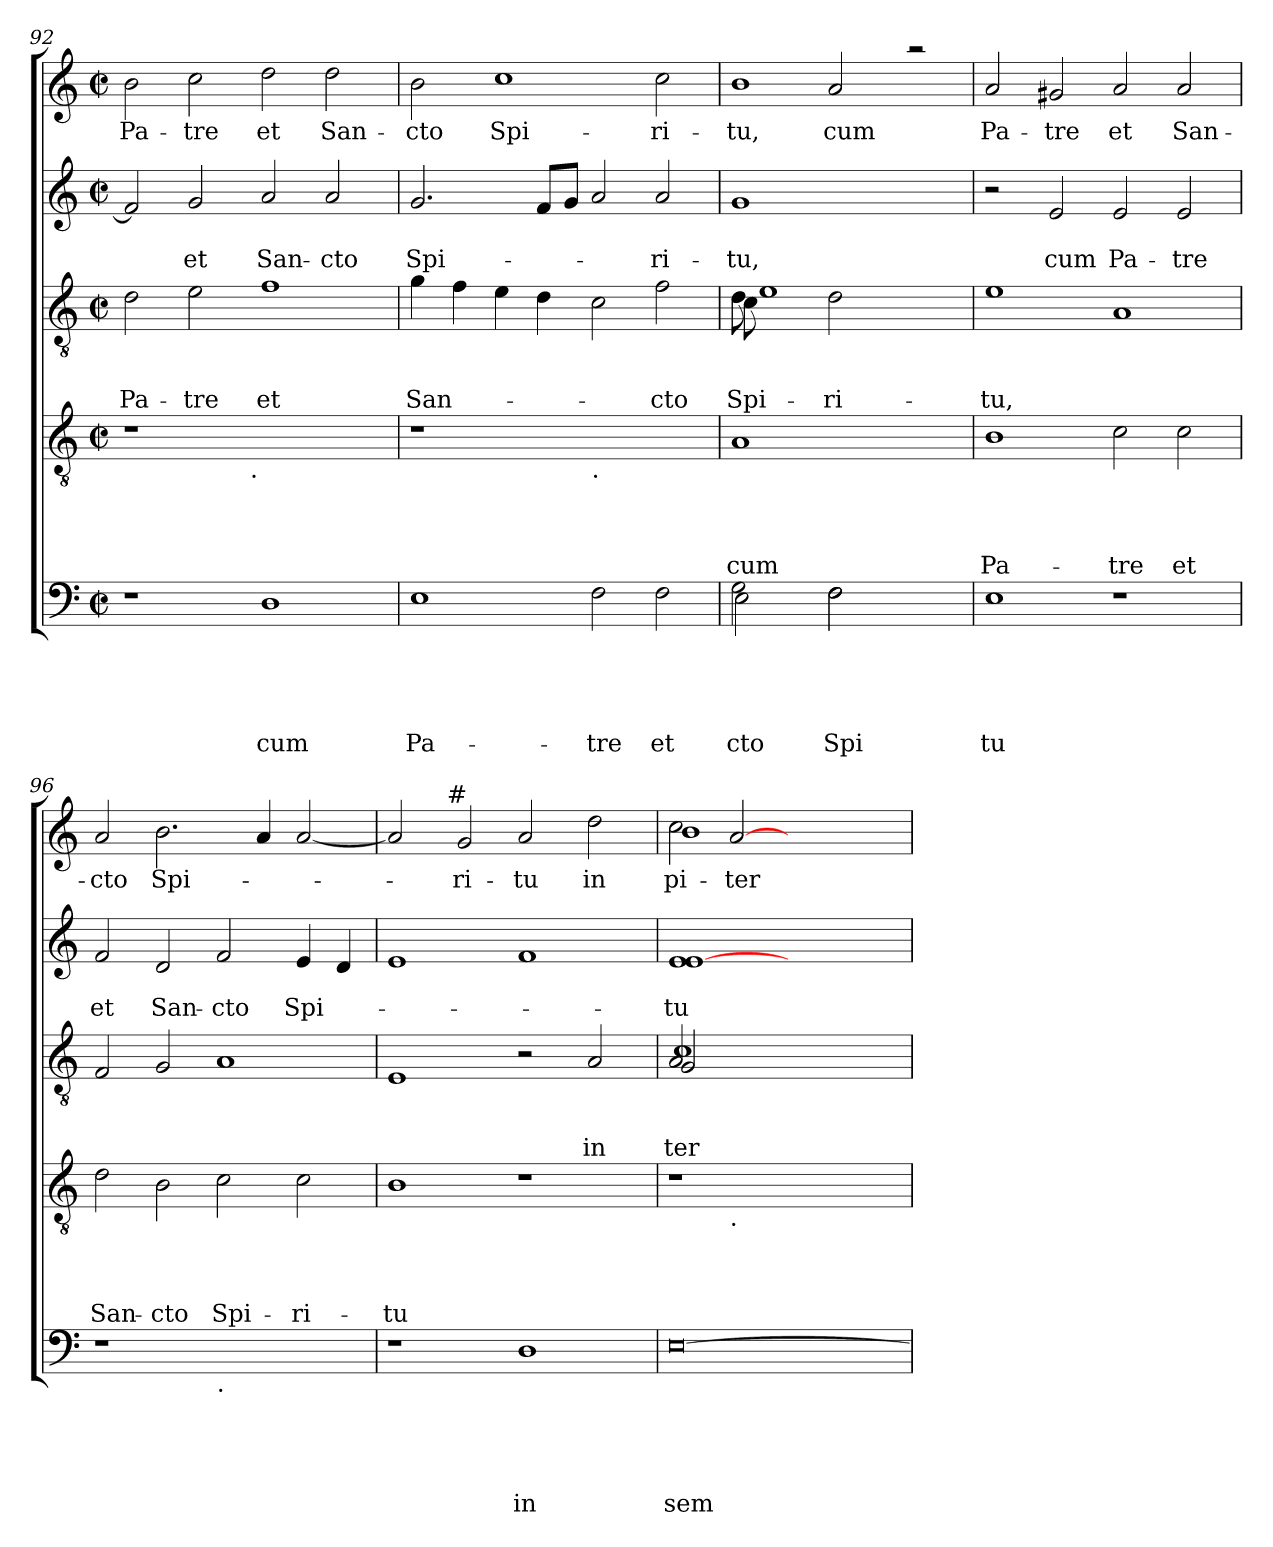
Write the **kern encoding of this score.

**kern	**text	**text	**text	**text	**text	**kern	**text	**text	**text	**text	**kern	**text	**text	**text	**kern	**text	**text	**kern	**text
*part5	*part5	*part5	*part5	*part5	*part5	*part4	*part4	*part4	*part4	*part4	*part3	*part3	*part3	*part3	*part2	*part2	*part2	*part1	*part1
*staff5	*staff5	*staff5	*staff5	*staff5	*staff5	*staff4	*staff4	*staff4	*staff4	*staff4	*staff3	*staff3	*staff3	*staff3	*staff2	*staff2	*staff2	*staff1	*staff1
*clefF4	*	*	*	*	*	*clefGv2	*	*	*	*	*clefGv2	*	*	*	*clefG2	*	*	*clefG2	*
*k[]	*	*	*	*	*	*k[]	*	*	*	*	*k[]	*	*	*	*k[]	*	*	*k[]	*
*C:	*	*	*	*	*	*C:	*	*	*	*	*C:	*	*	*	*C:	*	*	*C:	*
*M2/2	*	*	*	*	*	*M2/2	*	*	*	*	*M2/2	*	*	*	*M2/2	*	*	*M2/2	*
*met(c|)	*	*	*	*	*	*met(c|)	*	*	*	*	*met(c|)	*	*	*	*met(c|)	*	*	*met(c|)	*
=92	=92	=92	=92	=92	=92	=92	=92	=92	=92	=92	=92	=92	=92	=92	=92	=92	=92	=92	=92
!	!	!	!	!	!	!	!	!	!	!	!	!	!	!LO:LY:b	!	!	!	!	!LO:LY:b
*	*	*	*	*	*	*^	*	*	*	*	*	*	*	*	*	*	*	*	*
1r	.	.	.	.	.	1r	2ryy	.	.	.	.	2d\	.	.	Pa-	2f/]	.	.	2b\	Pa-
!	!	!	!	!	!	!	!	!	!	!	!	!	!	!	!LO:LY:b:rj	!	!	!LO:LY:b	!	!LO:LY:b:rj
.	.	.	.	.	.	.	4...ryy	.	.	.	.	2e\	.	.	-tre	2g/	.	et	2cc\	-tre
!	!	!	!	!	!	!	!LO:TX:b:t=.	!	!	!	!	!	!	!	!	!	!	!	!	!
.	.	.	.	.	.	.	1ryy	.	.	.	.	.	.	.	.	.	.	.	.	.
!	!	!	!	!	!LO:LY:b	!	!	!	!	!	!	!	!	!	!LO:LY:b	!	!	!LO:LY:b	!	!LO:LY:b
1D	.	.	.	.	cum	1ryy	.	.	.	.	.	1f	.	.	et	2a/	.	San-	2dd\	et
!	!	!	!	!	!	!	!	!	!	!	!	!	!	!	!	!	!	!LO:LY:b:rj	!	!LO:LY:b
.	.	.	.	.	.	.	.	.	.	.	.	.	.	.	.	2a/	.	-cto	2dd\	San-
.	.	.	.	.	.	.	32ryy	.	.	.	.	.	.	.	.	.	.	.	.	.
=93	=93	=93	=93	=93	=93	=93	=93	=93	=93	=93	=93	=93	=93	=93	=93	=93	=93	=93	=93	=93
!	!	!	!	!	!LO:LY:b	!	!	!	!	!	!	!	!	!	!LO:LY:b	!	!	!LO:LY:b	!	!LO:LY:b
*	*	*	*	*	*	*v	*v	*	*	*	*	*	*	*	*	*	*	*	*	*
1E	.	.	.	.	Pa-	1r	.	.	.	.	4g\	.	.	San-	2.g/	.	Spi-	2b\	-cto
.	.	.	.	.	.	.	.	.	.	.	4f\	.	.	.	.	.	.	.	.
!	!	!	!	!	!	!	!	!	!	!	!	!	!	!	!	!	!	!	!LO:LY:b
.	.	.	.	.	.	.	.	.	.	.	4e\	.	.	.	.	.	.	1cc	Spi-
.	.	.	.	.	.	.	.	.	.	.	4d\	.	.	.	8f/L	.	.	.	.
.	.	.	.	.	.	.	.	.	.	.	.	.	.	.	8g/J	.	.	.	.
!	!	!	!	!	!	!LO:TX:b:t=.	!	!	!	!	!	!	!	!	!	!	!	!	!
!	!	!	!	!	!LO:LY:b	!	!	!	!	!	!	!	!	!	!	!	!	!	!
2F\	.	.	.	.	-tre	1ryy	.	.	.	.	2c\	.	.	.	2a/	.	.	.	.
!	!	!	!	!	!LO:LY:b	!	!	!	!	!	!	!	!	!LO:LY:b	!	!	!LO:LY:b	!	!LO:LY:b
2F\	.	.	.	.	et	.	.	.	.	.	2f\	.	.	-cto	2a/	.	-ri-	2cc\	-ri-
=94	=94	=94	=94	=94	=94	=94	=94	=94	=94	=94	=94	=94	=94	=94	=94	=94	=94	=94	=94
!	!	!	!	!	!LO:LY:b	!	!	!	!	!	!	!	!	!	!	!	!	!	!
*^	*	*	*	*	*	*	*	*	*	*	*	*	*	*	*	*	*	*	*
!	!	!	!	!	!	!LO:LY:b	!	!	!	!	!LO:LY:b	!	!	!	!LO:LY:b	!	!	!LO:LY:b	!	!LO:LY:b
*	*	*	*	*	*	*	*	*	*	*	*	*^	*	*	*	*	*	*	*^	*
*	*	*	*	*	*	*	*	*	*	*	*	*	*^	*	*	*	*	*	*	*	*	*
*	*	*	*	*	*	*	*	*	*	*	*	*	*	*^	*	*	*	*	*	*	*	*	*
2G\	2E\	.	.	.	.	-cto	1A	.	.	.	cum	4d\	8c\	8d\	1e	.	.	Spi-	1g	.	-tu,	1b	2ryy	-tu,
.	.	.	.	.	.	.	.	.	.	.	.	.	2ryy	2ryy	.	.	.	.	.	.	.	.	.	.
.	.	.	.	.	.	.	.	.	.	.	.	4ryy	.	.	.	.	.	.	.	.	.	.	.	.
!	!	!	!	!	!	!LO:LY:b	!	!	!	!	!	!	!	!	!	!	!	!	!	!	!	!	!	!
!	!	!	!	!	!	!LO:LY:b	!	!	!	!	!	!	!	!	!	!	!	!LO:LY:b	!	!	!	!	!	!LO:LY:b
2F\	2F\	.	.	.	.	Spi	.	.	.	.	.	2d\	.	.	.	.	.	-ri-	.	.	.	.	2a/	cum
.	.	.	.	.	.	.	.	.	.	.	.	.	2..ryy	2..ryy	.	.	.	.	.	.	.	.	.	.
2ryy	2ryy	.	.	.	.	.	2ryy	.	.	.	.	2ryy	.	.	2ryy	.	.	.	2ryy	.	.	2raa	2ryy	.
!!LO:LB:g=z
=95	=95	=95	=95	=95	=95	=95	=95	=95	=95	=95	=95	=95	=95	=95	=95	=95	=95	=95	=95	=95	=95	=95	=95	=95
!	!	!	!	!	!	!LO:LY:b	!	!	!	!	!LO:LY:b	!	!	!	!	!	!	!LO:LY:b	!	!	!	!	!	!LO:LY:b
*v	*v	*	*	*	*	*	*	*	*	*	*	*v	*v	*v	*v	*	*	*	*	*	*	*v	*v	*
1E	.	.	.	.	tu	1B	.	.	.	Pa-	1e	.	.	-tu,	2r	.	.	2a/	Pa-
!	!	!	!	!	!	!	!	!	!	!	!	!	!	!	!	!	!LO:LY:b	!	!LO:LY:b:rj
.	.	.	.	.	.	.	.	.	.	.	.	.	.	.	2e/	.	cum	2g#X/	-tre
!	!	!	!	!	!	!	!	!	!	!LO:LY:b	!	!	!	!	!	!	!LO:LY:b	!	!LO:LY:b
1r	.	.	.	.	.	2c\	.	.	.	-tre	1A	.	.	.	2e/	.	Pa-	2a/	et
!	!	!	!	!	!	!	!	!	!	!LO:LY:b	!	!	!	!	!	!	!LO:LY:b:rj	!	!LO:LY:b
.	.	.	.	.	.	2c\	.	.	.	et	.	.	.	.	2e/	.	-tre	2a/	San-
=96	=96	=96	=96	=96	=96	=96	=96	=96	=96	=96	=96	=96	=96	=96	=96	=96	=96	=96	=96
!	!	!	!	!	!	!	!	!	!	!LO:LY:b	!	!	!	!	!	!	!LO:LY:b	!	!LO:LY:b
1r	.	.	.	.	.	2d\	.	.	.	San-	2F/	.	.	.	2f/	.	et	2a/	-cto
!	!	!	!	!	!	!	!	!	!	!LO:LY:b:rj	!	!	!	!	!	!	!LO:LY:b	!	!LO:LY:b
.	.	.	.	.	.	2B\	.	.	.	-cto	2G/	.	.	.	2d/	.	San-	2.b\	Spi-
!LO:TX:b:t=.	!	!	!	!	!	!	!	!	!	!	!	!	!	!	!	!	!	!	!
!	!	!	!	!	!	!	!	!	!	!LO:LY:b	!	!	!	!	!	!	!LO:LY:b:rj	!	!
1ryy	.	.	.	.	.	2c\	.	.	.	Spi-	1A	.	.	.	2f/	.	-cto	.	.
.	.	.	.	.	.	.	.	.	.	.	.	.	.	.	.	.	.	4a/	.
!	!	!	!	!	!	!	!	!	!	!LO:LY:b	!	!	!	!	!	!	!LO:LY:b	!	!
.	.	.	.	.	.	2c\	.	.	.	-ri-	.	.	.	.	4e/	.	Spi-	[<2a/	.
.	.	.	.	.	.	.	.	.	.	.	.	.	.	.	4d/	.	.	.	.
=97	=97	=97	=97	=97	=97	=97	=97	=97	=97	=97	=97	=97	=97	=97	=97	=97	=97	=97	=97
!	!	!	!	!	!	!	!	!	!	!LO:LY:b	!	!	!	!	!	!	!	!	!
*	*	*	*	*	*	*	*	*	*	*	*	*	*	*	*	*	*	*^	*
1r	.	.	.	.	.	1B	.	.	.	-tu	1E	.	.	.	1e	.	.	2a/]	4...ryy	.
!	!	!	!	!	!	!	!	!	!	!	!	!	!	!	!	!	!	!	!LO:TX:a:t=#	!
.	.	.	.	.	.	.	.	.	.	.	.	.	.	.	.	.	.	.	1ryy	.
!	!	!	!	!	!	!	!	!	!	!	!	!	!	!	!	!	!	!	!	!LO:LY:b
.	.	.	.	.	.	.	.	.	.	.	.	.	.	.	.	.	.	2g/	.	-ri-
!	!	!	!	!	!LO:LY:b	!	!	!	!	!	!	!	!	!	!	!	!	!	!	!LO:LY:b
1D	.	.	.	.	in	1r	.	.	.	.	2r	.	.	.	1f	.	.	2a/	.	-tu
.	.	.	.	.	.	.	.	.	.	.	.	.	.	.	.	.	.	.	2ryy	.
!	!	!	!	!	!	!	!	!	!	!	!	!	!	!LO:LY:b	!	!	!	!	!	!LO:LY:b
.	.	.	.	.	.	.	.	.	.	.	2A/	.	.	in	.	.	.	2dd\	.	in
.	.	.	.	.	.	.	.	.	.	.	.	.	.	.	.	.	.	.	32ryy	.
=98	=98	=98	=98	=98	=98	=98	=98	=98	=98	=98	=98	=98	=98	=98	=98	=98	=98	=98	=98	=98
!	!	!	!	!	!LO:LY:b	!	!	!	!	!	!	!	!	!LO:LY:b	!	!	!	!	!	!
*	*	*	*	*	*	*	*	*	*	*	*^	*	*	*	*	*	*	*	*	*
!	!	!	!	!	!	!	!	!	!	!	!	!	!	!	!LO:LY:b:rj	!	!	!	!	!	!
*	*	*	*	*	*	*	*	*	*	*	*	*^	*	*	*	*	*	*	*	*	*
!	!	!	!	!	!	!	!	!	!	!	!	!	!	!	!	!LO:LY:b	!	!	!LO:LY:b	!	!	!LO:LY:b
!	!	!	!	!	!	!	!	!	!	!	!	!	!	!	!	!	!	!	!	!	!	!LO:LY:b:rj
*	*	*	*	*	*	*^	*	*	*	*	*	*	*	*	*	*	*	*	*	*	*	*
[>0E	.	.	.	.	sem-	1r	2ryy	.	.	.	.	2A/	2G/	1c	.	.	-ter-	1e [<1e	.	-tu	2cc\	1b	-pi-
!	!	!	!	!	!	!	!LO:TX:b:t=.	!	!	!	!	!	!	!	!	!	!	!	!	!	!	!	!
!	!	!	!	!	!	!	!	!	!	!	!	!	!	!	!	!	!	!	!	!	!	!	!LO:LY:b
.	.	.	.	.	.	.	1.ryy	.	.	.	.	1ryy	1ryy	.	.	.	.	.	.	.	[<2a/	.	-ter-
.	.	.	.	.	.	1ryy	.	.	.	.	.	.	.	1ryy	.	.	.	1ryy	.	.	1ryy	1ryy	.
.	.	.	.	.	.	.	.	.	.	.	.	2ryy	2ryy	.	.	.	.	.	.	.	.	.	.
*	*	*	*	*	*	*v	*v	*	*	*	*	*	*	*	*	*	*	*	*	*	*v	*v	*
*	*	*	*	*	*	*	*	*	*	*	*v	*v	*v	*	*	*	*	*	*	*	*
=	=	=	=	=	=	=	=	=	=	=	=	=	=	=	=	=	=	=	=
*-	*-	*-	*-	*-	*-	*-	*-	*-	*-	*-	*-	*-	*-	*-	*-	*-	*-	*-	*-
